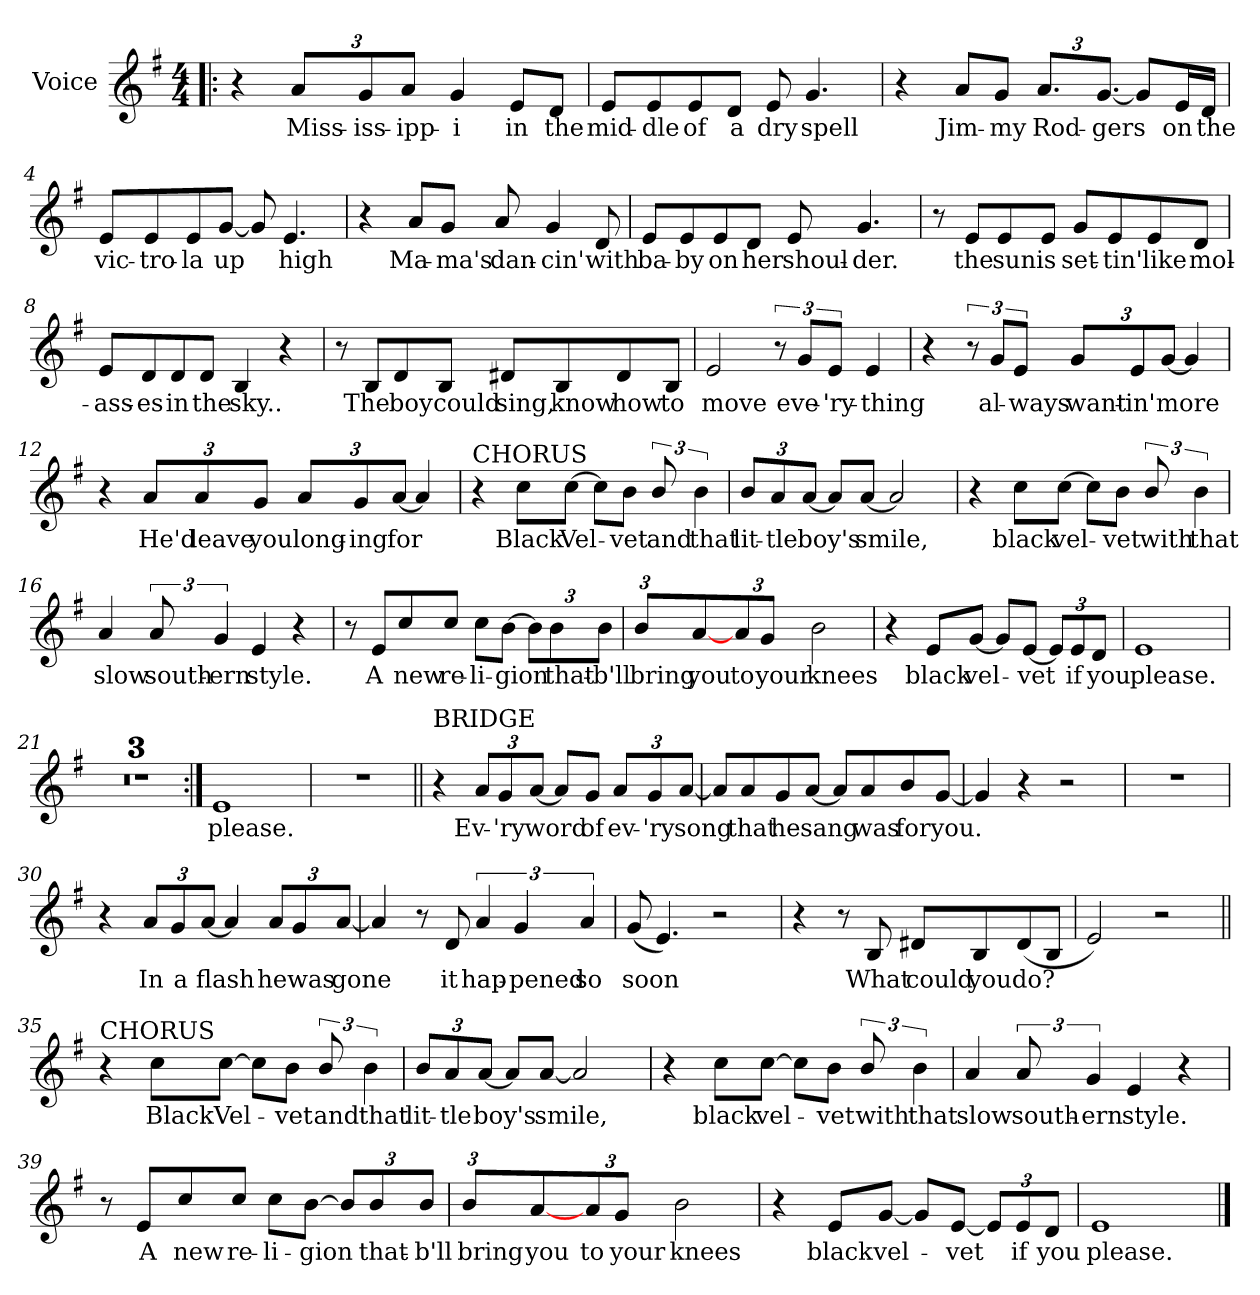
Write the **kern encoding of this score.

**kern	**text
*part1	*part1
*staff1	*staff1
*I"Voice	*
*I'Vo.	*
*clefG2	*
*k[f#]	*
*G:	*
*M4/4	*
=1!|:	=1!|:
4r	.
*Xbrackettup	*
12a/L	Miss-
12g/	iss-
12a/J	ipp-
4g/	i
8e/L	in
8d/J	the
=2	=2
8e/L	mid-
8e/	dle
8e/	of
8d/J	a
8e/	dry
4.g/	spell
=3	=3
4r	.
8a/L	Jim-
8g/J	my
12.a/L	Rod-
[12.g/J	gers
8g/L]	.
16e/L	on
16d/JJ	the
!!LO:LB:g=z
=4	=4
8e/L	vic-
8e/	tro-
8e/	la
[8g/J	up
8g/]	.
4.e/	high
=5	=5
4r	.
8a/L	Ma-
8g/J	ma's
8a/	dan-
4g/	cin'
8d/	with
=6	=6
8e/L	ba-
8e/	-by
8e/	on
8d/J	her
8e/	shoul-
4.g/	der.
!!LO:LB:g=z
=7	=7
8r	.
8e/L	the
8e/	sun
8e/J	is
8g/L	set-
8e/	tin'
8e/	like
8d/J	mol-
=8	=8
8e/L	ass-
8d/	es
8d/	in
8d/J	the
4B/	sky..
4r	.
!!LO:LB:g=z
=9	=9
8r	.
8B/L	The
8d/	boy
8B/J	could
8d#X/L	sing,
8B/	know
8d#/	how
8B/J	to
=10	=10
2e/	move
*brackettup	*
12r	.
12g/L	eve-
12e/J	-'ry-
4e/	thing
!!LO:LB:g=z
=11	=11
4r	.
12r	.
12g/L	al-
12e/J	ways
*Xbrackettup	*
12g/L	want-
12e/	in'
[12g/J	more
4g/]	.
=12	=12
4r	.
12a/L	He'd
12a/	leave
12g/J	you
12a/L	long-
12g/	ing
[12a/J	for
4a/]	.
!!LO:LB:g=z
=13	=13
!LO:TX:a:t=CHORUS	!
4r	.
8cc\L	Black
[8cc\J	Vel-
8cc\L]	.
8b\J	vet
*brackettup	*
12b/	and
6b\	that
=14	=14
*Xbrackettup	*
12b/L	lit-
12a/	-tle
[12a/J	boy's
8a/L]	.
[8a/J	smile,
2a/]	.
=15	=15
4r	.
8cc\L	black
[8cc\J	vel-
8cc\L]	.
8b\J	vet
*brackettup	*
12b/	with
6b\	that
!!LO:LB:g=z
=16	=16
4a/	slow
12a/	south-
6g/	ern
4e/	style.
4r	.
=17	=17
8r	.
8e/L	A
8cc/	new
8cc/J	re-
8cc\L	li-
[8b\J	gion
*Xbrackettup	*
12b\L]	.
12b\	that-
12b\J	b'll
=18	=18
12b\	bring
[4a/	you
12a/	to
12g/J	your
2b\	knees
!!LO:LB:g=z
=19	=19
4r	.
8e/L	black
[8g/J	vel-
8g/L]	.
[8e/J	vet
12e/L]	.
12e/	if
12d/J	you
=20	=20
1e	please.
=21	=21
1r	.
=22	=22
1r	.
=23	=23
1r	.
=24:|!	=24:|!
1e	please.
=25	=25
1r	.
!!LO:PB:g=z
=26||	=26||
!LO:TX:a:t=BRIDGE	!
4r	.
12a/L	Ev-
12g/	'ry
[12a/J	word
8a/L]	.
8g/J	of
12a/L	ev-
12g/	'ry
[12a/J	song
=27	=27
8a/L]	.
8a/	that
8g/	he
[8a/J	sang
8a/L]	.
8a/	was
8b/	for
[8g/J	you.
=28	=28
4g/]	.
4r	.
2r	.
=29	=29
1r	.
!!LO:LB:g=z
=30	=30
4r	.
12a/L	In
12g/	a
[12a/J	flash
4a/]	.
12a/L	he
12g/	was
[12a/J	gone
=31	=31
4a/]	.
8r	.
8d/	it
*brackettup	*
6a/	hap-
6g/	pened
6a/	so
=32	=32
(8g/	soon
4.e/)	.
2r	.
!!LO:LB:g=z
=33	=33
4r	.
8r	.
8B/	What
8d#X/L	could
8B/	you
(8d#/	do?
8B/J	.
=34	=34
2e/)	.
2r	.
=35||	=35||
!LO:TX:a:t=CHORUS	!
4r	.
8cc\L	Black
[8cc\J	Vel-
8cc\L]	.
8b\J	vet
12b/	and
6b\	that
=36	=36
*Xbrackettup	*
12b/L	lit-
12a/	-tle
[12a/J	boy's
8a/L]	.
[8a/J	smile,
2a/]	.
!!LO:LB:g=z
=37	=37
4r	.
8cc\L	black
[8cc\J	vel-
8cc\L]	.
8b\J	vet
*brackettup	*
12b/	with
6b\	that
=38	=38
4a/	slow
12a/	south-
6g/	ern
4e/	style.
4r	.
=39	=39
8r	.
8e/L	A
8cc/	new
8cc/J	re-
8cc\L	li-
[8b\J	gion
*Xbrackettup	*
12b/L]	.
12b/	that-
12b/J	b'll
!!LO:LB:g=z
=40	=40
12b\	bring
[4a/	you
12a/	to
12g/J	your
2b\	knees
=41	=41
4r	.
8e/L	black
[8g/J	vel-
8g/L]	.
[8e/J	vet
12e/L]	.
12e/	if
12d/J	you
=42	=42
1e	please.
==	==
*-	*-
